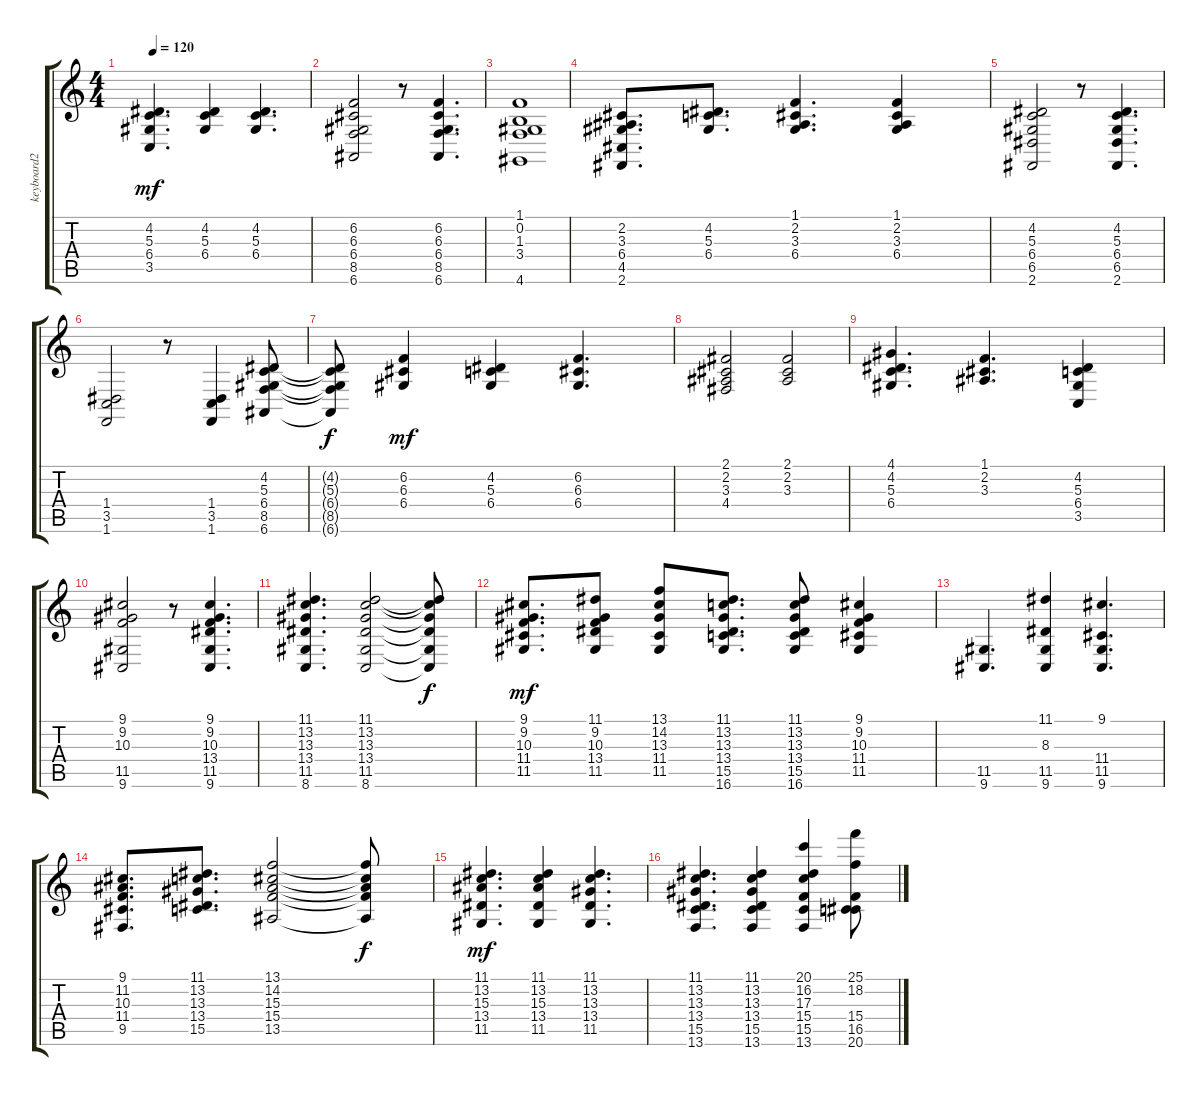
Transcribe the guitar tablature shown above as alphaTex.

\track ("keyboard2" "keyboard2") {instrument acousticgrandpiano}
\staff {score tabs}
\tuning (E4 B3 G3 D3 A2 E2) {hide}
\ts (4 4)
\tempo 120
\clef g2
\ks c
(4.2 5.3 6.4 3.5).4{d dy mf} (4.2 5.3 6.4).4 (4.2 5.3 6.4).4{d} |
(6.2 6.3 6.4 8.5 6.6).2 r.8 (6.2 6.3 6.4 8.5 6.6).4{d} |
(1.1 0.2 1.3 3.4 4.6).1 |
(2.2 3.3 6.4 4.5 2.6).8{d} (4.2 5.3 6.4).8{d} (1.1 2.2 3.3 6.4).4{d} (1.1 2.2 3.3 6.4).4 |
(4.2 5.3 6.4 6.5 2.6).2 r.8 (4.2 5.3 6.4 6.5 2.6).4{d} |
(1.4 3.5 1.6).2 r.8 (1.4 3.5 1.6).4 (4.2 5.3 6.4 8.5 6.6).8 |
(4.2{t} 5.3{t} 6.4{t} 8.5{t} 6.6{t}).8{dy f} (6.2 6.3 6.4).4{dy mf} (4.2 5.3 6.4).4 (6.2 6.3 6.4).4{d} |
(2.1 2.2 3.3 4.4).2 (2.1 2.2 3.3).2 |
(4.1 4.2 5.3 6.4).4{d} (1.1 2.2 3.3).4{d} (4.2 5.3 6.4 3.5).4 |
(9.1 9.2 10.3 11.5 9.6).2 r.8 (9.1 9.2 10.3 13.4 11.5 9.6).4{d} |
(11.1 13.2 13.3 13.4 11.5 8.6).4{d} (11.1 13.2 13.3 13.4 11.5 8.6).2 (11.1{t} 13.2{t} 13.3{t} 13.4{t} 11.5{t} 8.6{t}).8{dy f} |
(9.1 9.2 10.3 11.4 11.5).8{d dy mf} (11.1 9.2 10.3 13.4 11.5).8 (13.1 14.2 13.3 11.4 11.5).8 (11.1 13.2 13.3 13.4 15.5 16.6).8{d} (11.1 13.2 13.3 13.4 15.5 16.6).8 (9.1 9.2 10.3 11.4 11.5).4 |
(11.5 9.6).4{d} (11.1 8.3 11.5 9.6).4 (9.1 11.4 11.5 9.6).4{d} |
(9.1 11.2 10.3 11.4 9.5).8{d} (11.1 13.2 13.3 13.4 15.5).8{d} (13.1 14.2 15.3 15.4 13.5).2 (13.1{t} 14.2{t} 15.3{t} 15.4{t} 13.5{t}).8{dy f} |
(11.1 13.2 15.3 13.4 11.5).4{d dy mf} (11.1 13.2 15.3 13.4 11.5).4 (11.1 13.2 13.3 13.4 11.5).4{d} |
(11.1 13.2 13.3 13.4 15.5 13.6).4{d} (11.1 13.2 13.3 13.4 15.5 13.6).4 (20.1 16.2 17.3 15.4 15.5 13.6).4 (25.1 18.2 15.4 16.5 20.6).8
